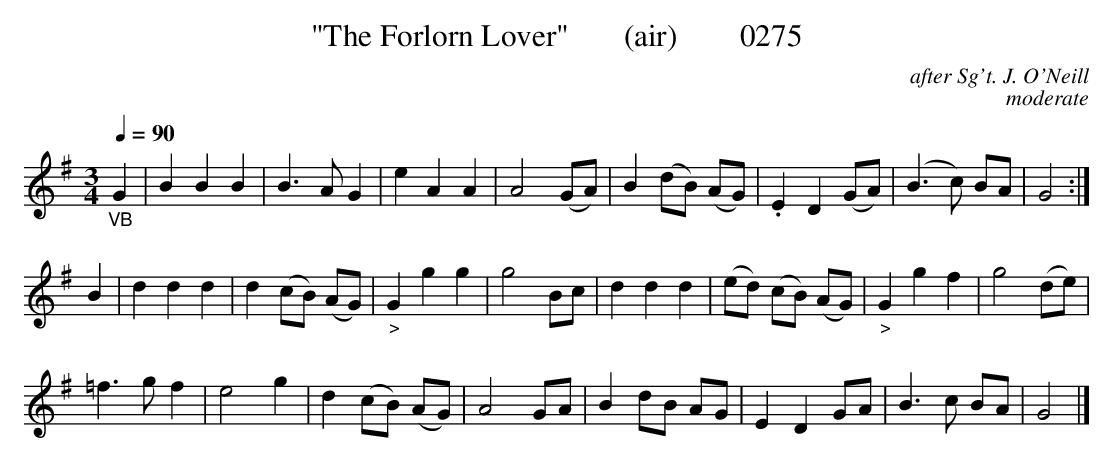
X:1
T:"The Forlorn Lover"       (air)        0275
C:after Sg't. J. O'Neill
C:moderate
Q:1/4=90
M:3/4
L:1/8
K:G
"_VB"G2|B2B2B2|B3A G2|e2A2A2|A4(GA)|B2(dB) (AG)|.E2D2(GA)|(B3c) BA|G4:|
B2|d2d2d2|d2(cB) (AG)|"_>"G2g2g2|g4Bc|d2d2d2|(ed) (cB) (AG)|"_>"G2g2f2|g4(de)|
=f3g f2|e4g2|d2(cB) (AG)|A4GA|B2dB AG|E2D2GA|B3c BA|G4|]
